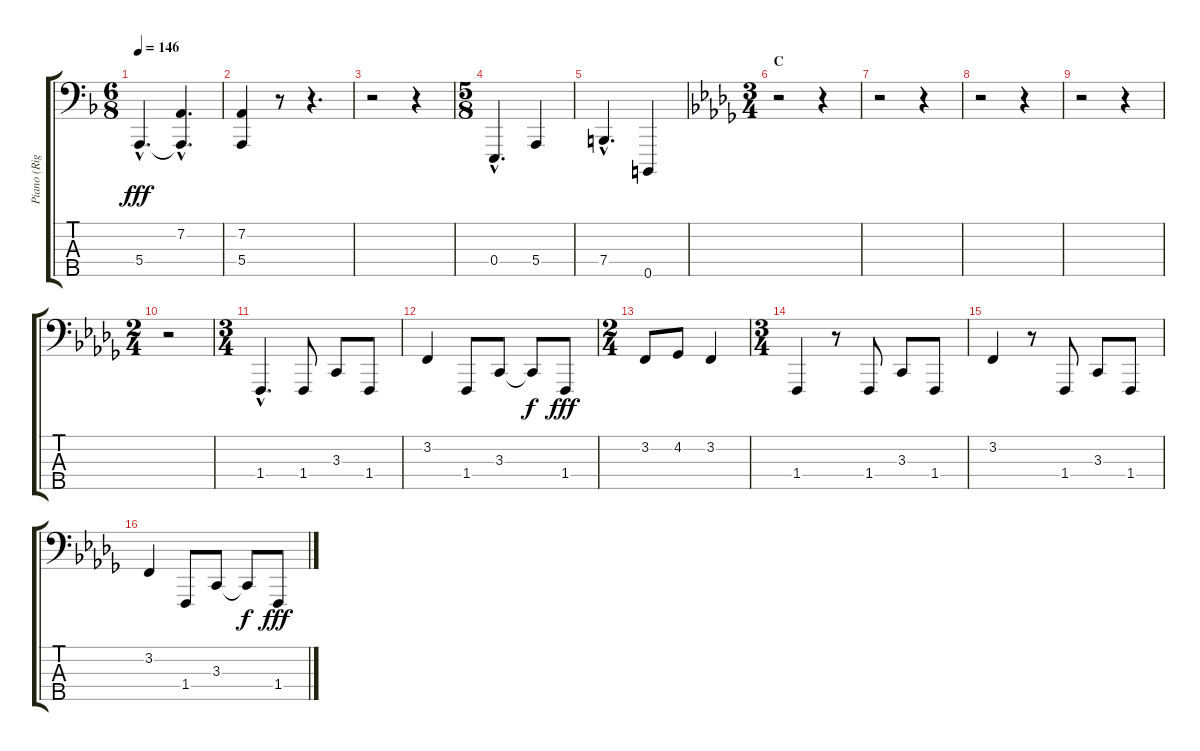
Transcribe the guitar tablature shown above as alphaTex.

\track ("Piano (Right Hand)" "Piano (Rig") {instrument acousticgrandpiano}
\staff {score tabs}
\tuning (G2 D2 A1 E1 B0) {hide}
\ts (6 8)
\tempo 146
\clef f4
\ks f
5.4{hac}.4{d dy fff} (7.2{hac} 5.4{hac t}).4{d} |
(7.2 5.4).4 r.8 r.4{d} |
r.2 r.4 |
\ts (5 8)
0.4{hac}.4{d} 5.4.4 |
7.4{hac}.4{d} 0.5.4 |
\ts (3 4)
\section ("" "C")
\ks db
r.2 r.4 |
r.2 r.4 |
r.2 r.4 |
r.2 r.4 |
\ts (2 4)
r.2 |
\ts (3 4)
1.4{hac}.4{d} 1.4.8 3.3.8 1.4.8 |
3.2.4 1.4.8 3.3.8 3.3{t}.8{dy f} 1.4.8{dy fff} |
\ts (2 4)
3.2.8 4.2.8 3.2.4 |
\ts (3 4)
1.4.4 r.8 1.4.8 3.3.8 1.4.8 |
3.2.4 r.8 1.4.8 3.3.8 1.4.8 |
3.2.4 1.4.8 3.3.8 3.3{t}.8{dy f} 1.4.8{dy fff}
